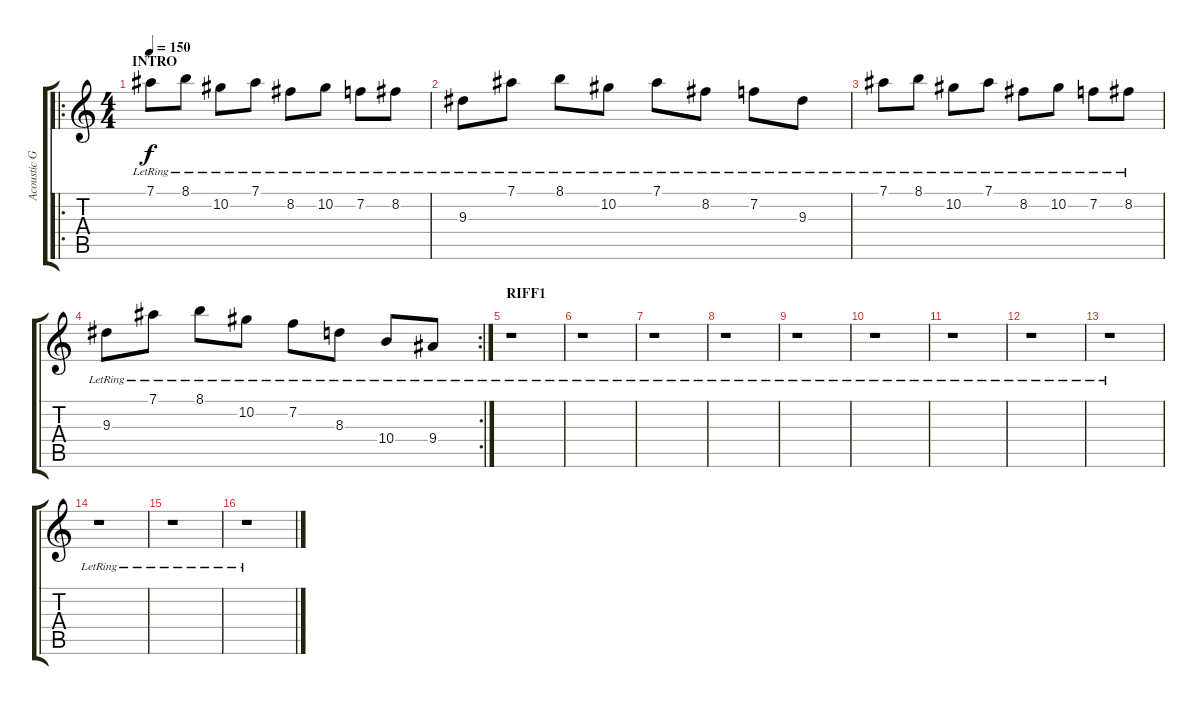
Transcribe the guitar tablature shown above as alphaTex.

\track ("Acoustic G" "Acoustic G") {instrument acousticguitarnylon}
\staff {score tabs}
\tuning (Eb4 Bb3 Gb3 Db3 Ab2 Eb2) {hide}
\ro
\ts (4 4)
\section ("" "INTRO")
\tempo 150
\clef g2
\ks c
7.1{lr}.8{dy f instrument acousticguitarnylon} 8.1{lr}.8 10.2{lr}.8 7.1{lr}.8 8.2{lr}.8 10.2{lr}.8 7.2{lr}.8 8.2{lr}.8 |
9.3{lr}.8 7.1{lr}.8 8.1{lr}.8 10.2{lr}.8 7.1{lr}.8 8.2{lr}.8 7.2{lr}.8 9.3{lr}.8 |
7.1{lr}.8 8.1{lr}.8 10.2{lr}.8 7.1{lr}.8 8.2{lr}.8 10.2{lr}.8 7.2{lr}.8 8.2{lr}.8 |
\rc 2
9.3{lr}.8 7.1{lr}.8 8.1{lr}.8 10.2{lr}.8 7.2{lr}.8 8.3{lr}.8 10.4{lr}.8 9.4{lr}.8 |
\section ("" "RIFF1")
r.1 |
r.1 |
r.1 |
r.1 |
r.1 |
r.1 |
r.1 |
r.1 |
r.1 |
r.1 |
r.1 |
r.1
